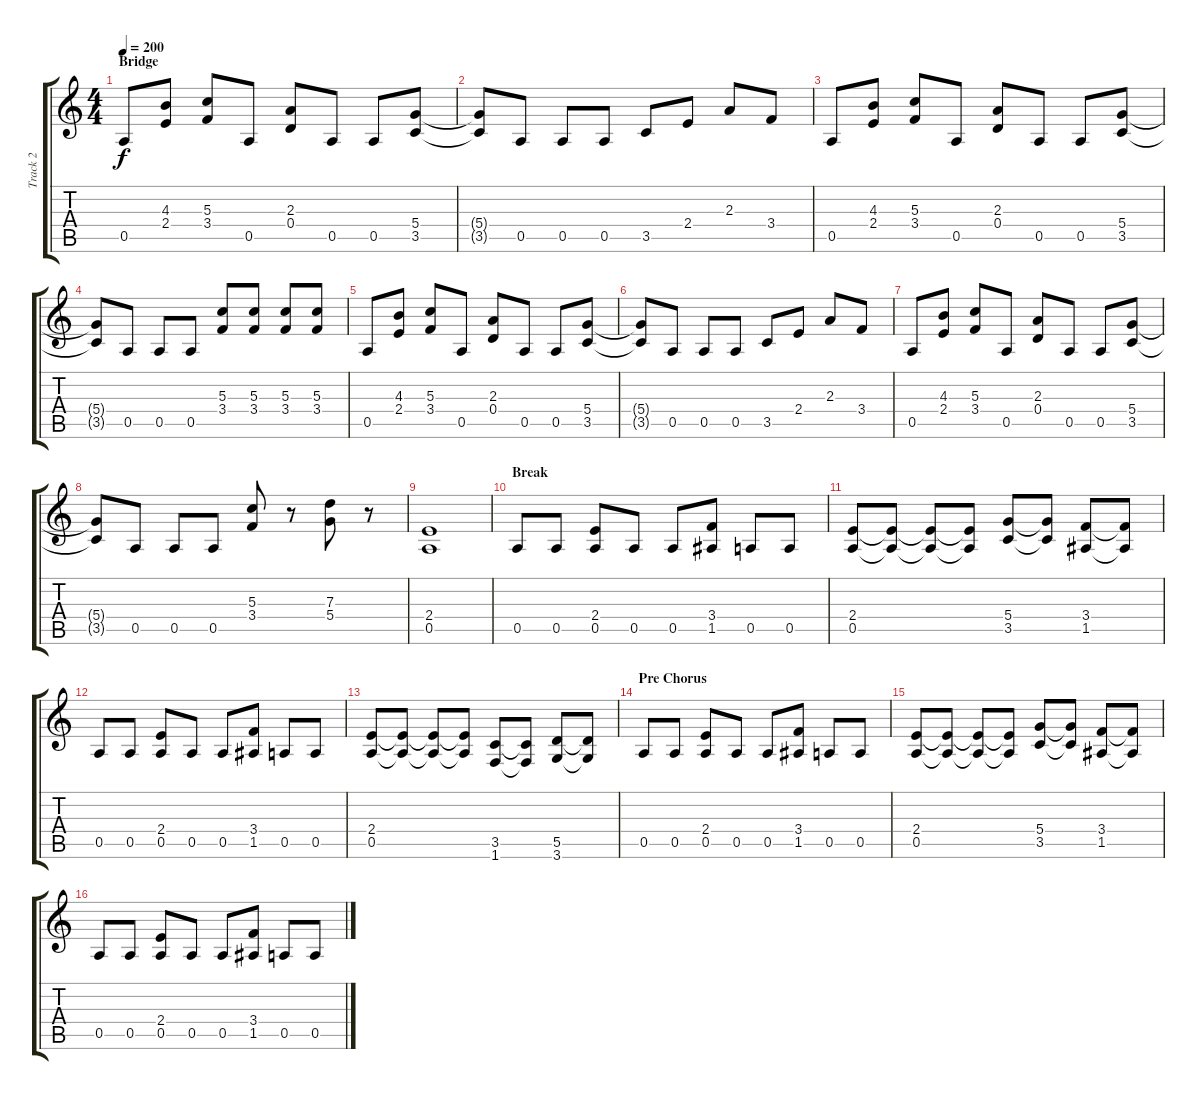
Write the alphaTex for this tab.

\track ("Track 2" "Track 2") {instrument distortionguitar}
\staff {score tabs}
\tuning (E4 B3 G3 D3 A2 E2) {hide}
\ts (4 4)
\section ("" "Bridge")
\tempo 200
\clef g2
\ks c
0.5.8{dy f} (4.3 2.4).8 (5.3 3.4).8 0.5.8 (2.3 0.4).8 0.5.8 0.5.8 (5.4 3.5).8 |
(5.4{t} 3.5{t}).8 0.5.8 0.5.8 0.5.8 3.5.8 2.4.8 2.3.8 3.4.8 |
0.5.8 (4.3 2.4).8 (5.3 3.4).8 0.5.8 (2.3 0.4).8 0.5.8 0.5.8 (5.4 3.5).8 |
(5.4{t} 3.5{t}).8 0.5.8 0.5.8 0.5.8 (5.3 3.4).8 (5.3 3.4).8 (5.3 3.4).8 (5.3 3.4).8 |
0.5.8 (4.3 2.4).8 (5.3 3.4).8 0.5.8 (2.3 0.4).8 0.5.8 0.5.8 (5.4 3.5).8 |
(5.4{t} 3.5{t}).8 0.5.8 0.5.8 0.5.8 3.5.8 2.4.8 2.3.8 3.4.8 |
0.5.8 (4.3 2.4).8 (5.3 3.4).8 0.5.8 (2.3 0.4).8 0.5.8 0.5.8 (5.4 3.5).8 |
(5.4{t} 3.5{t}).8 0.5.8 0.5.8 0.5.8 (5.3 3.4).8 r.8 (7.3 5.4).8 r.8 |
(2.4 0.5).1 |
\section ("" "Break")
0.5.8 0.5.8 (2.4 0.5).8 0.5.8 0.5.8 (3.4 1.5).8 0.5.8 0.5.8 |
(2.4 0.5).8 (2.4{t} 0.5{t}).8 (2.4{t} 0.5{t}).8 (2.4{t} 0.5{t}).8 (5.4 3.5).8 (5.4{t} 3.5{t}).8 (3.4 1.5).8 (3.4{t} 1.5{t}).8 |
0.5.8 0.5.8 (2.4 0.5).8 0.5.8 0.5.8 (3.4 1.5).8 0.5.8 0.5.8 |
(2.4 0.5).8 (2.4{t} 0.5{t}).8 (2.4{t} 0.5{t}).8 (2.4{t} 0.5{t}).8 (3.5 1.6).8 (3.5{t} 1.6{t}).8 (5.5 3.6).8 (5.5{t} 3.6{t}).8 |
\section ("" "Pre Chorus")
0.5.8 0.5.8 (2.4 0.5).8 0.5.8 0.5.8 (3.4 1.5).8 0.5.8 0.5.8 |
(2.4 0.5).8 (2.4{t} 0.5{t}).8 (2.4{t} 0.5{t}).8 (2.4{t} 0.5{t}).8 (5.4 3.5).8 (5.4{t} 3.5{t}).8 (3.4 1.5).8 (3.4{t} 1.5{t}).8 |
0.5.8 0.5.8 (2.4 0.5).8 0.5.8 0.5.8 (3.4 1.5).8 0.5.8 0.5.8
